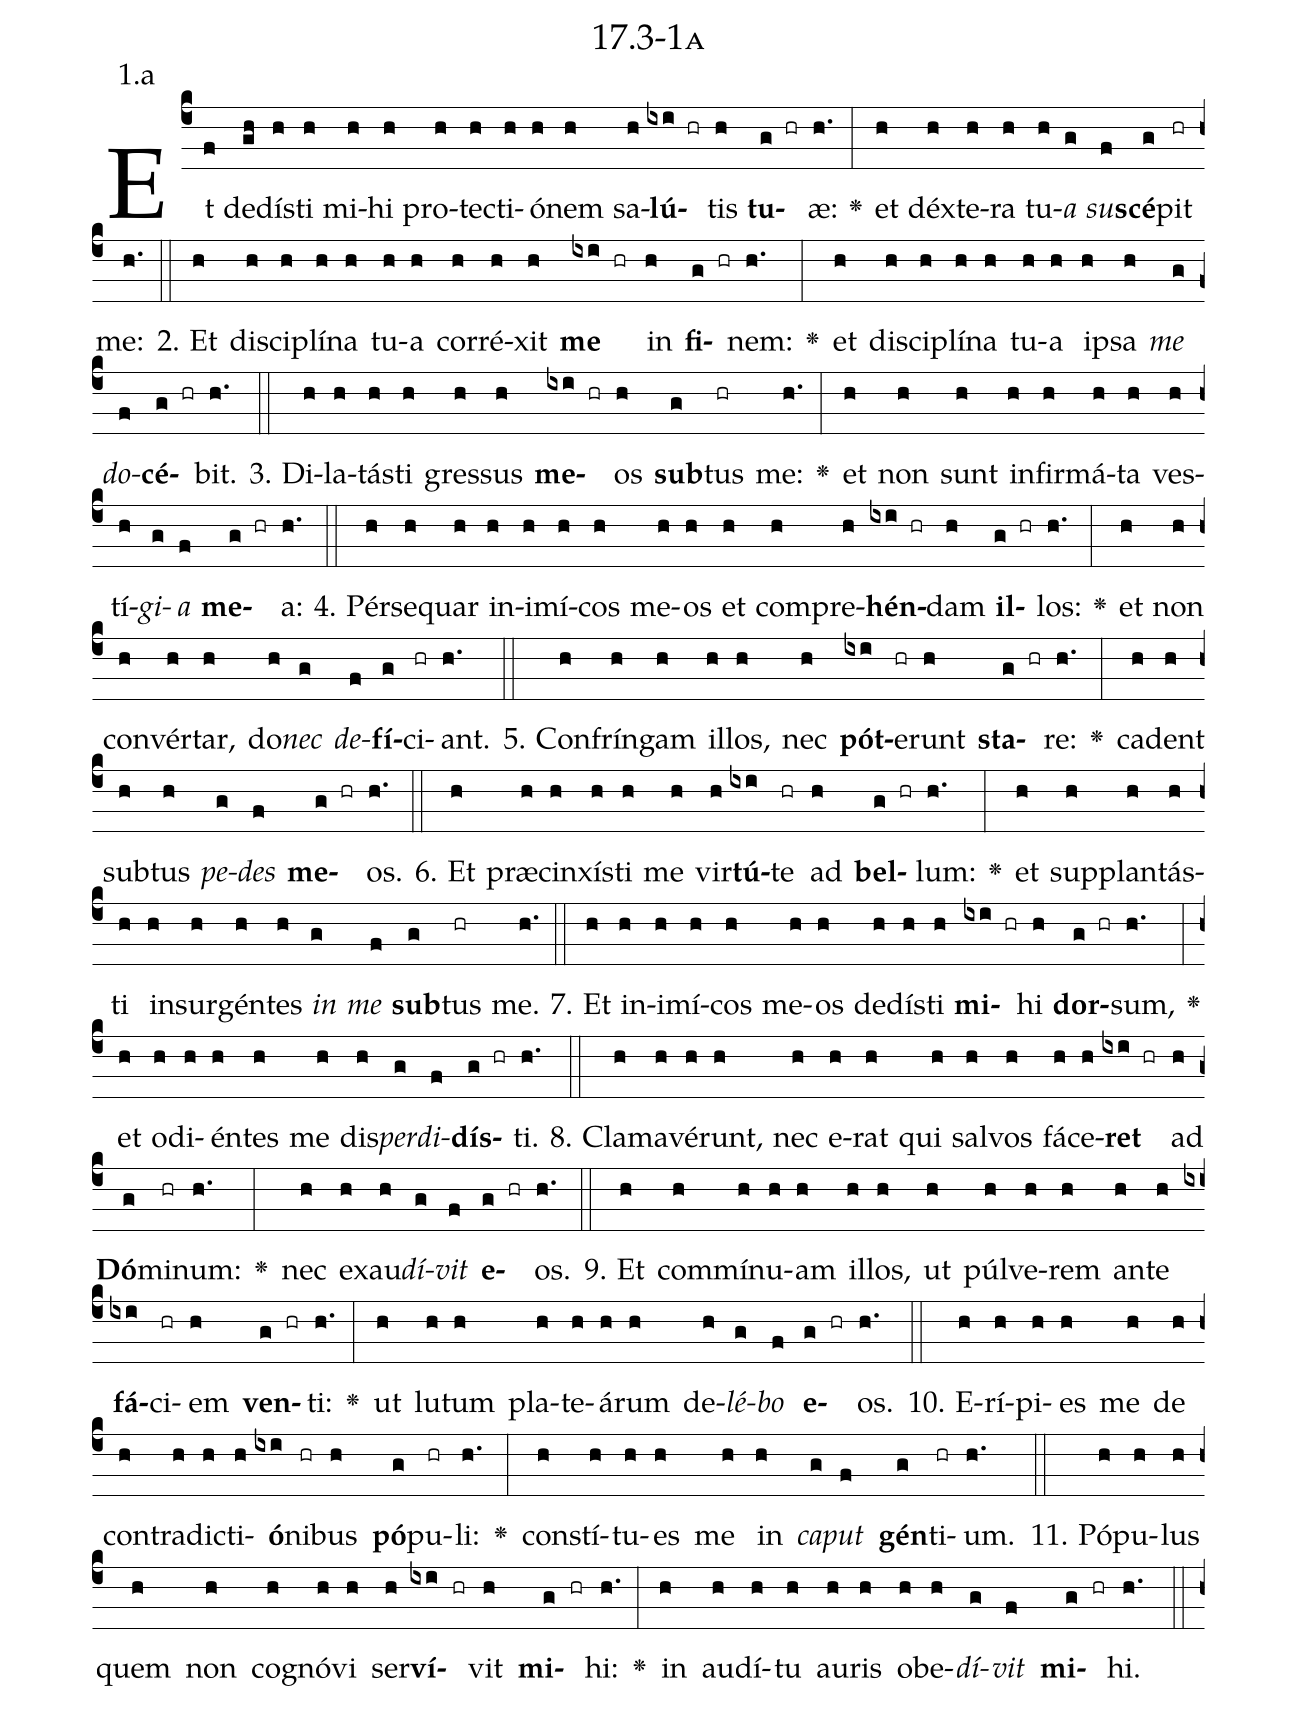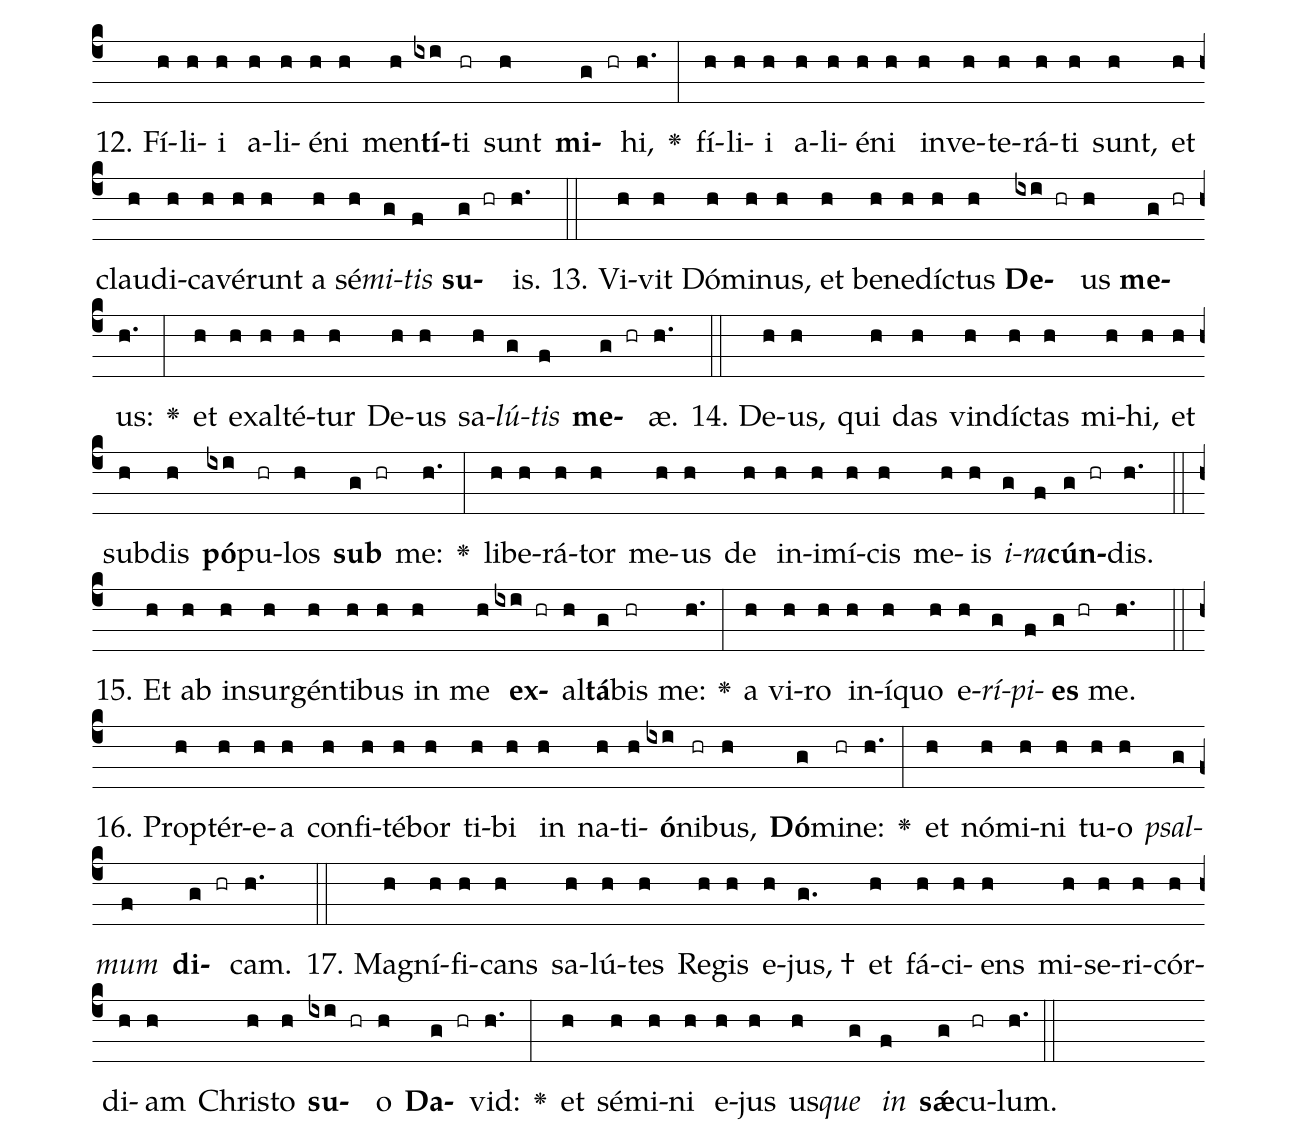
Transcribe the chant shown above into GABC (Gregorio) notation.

name: 17.3-1a;
annotation: 1.a;
%%
(c4)Et(f) de(gh)dís(h)ti(h) mi(h)hi(h) pro(h)tec(h)ti(h)ó(h)nem(h) sa(h)<b>lú</b>(ixi hr)tis(h) <b>tu</b>(g hr)æ:(h.) <v>\greheightstar</v>(:) et(h) déx(h)te(h)ra(h) tu(h)<i>a</i>(g) <i>su</i>(f)<b>scé</b>(g)pit(hr) me:(h.) (::)
2. Et(h) di(h)sci(h)plí(h)na(h) tu(h)a(h) cor(h)ré(h)xit(h) <b>me</b>(ixi hr) in(h) <b>fi</b>(g hr)nem:(h.) <v>\greheightstar</v>(:) et(h) di(h)sci(h)plí(h)na(h) tu(h)a(h) ip(h)sa(h) <i>me</i>(g) <i>do</i>(f)<b>cé</b>(g hr)bit.(h.) (::)
3. Di(h)la(h)tás(h)ti(h) gres(h)sus(h) <b>me</b>(ixi hr)os(h) <b>sub</b>(g)tus(hr) me:(h.) <v>\greheightstar</v>(:) et(h) non(h) sunt(h) in(h)fir(h)má(h)ta(h) ves(h)tí(h)<i>gi</i>(g)<i>a</i>(f) <b>me</b>(g hr)a:(h.) (::)
4. Pér(h)se(h)quar(h) in(h)i(h)mí(h)cos(h) me(h)os(h) et(h) com(h)pre(h)<b>hén</b>(ixi hr)dam(h) <b>il</b>(g hr)los:(h.) <v>\greheightstar</v>(:) et(h) non(h) con(h)vér(h)tar,(h) do(h)<i>nec</i>(g) <i>de</i>(f)<b>fí</b>(g)ci(hr)ant.(h.) (::)
5. Con(h)frín(h)gam(h) il(h)los,(h) nec(h) <b>pót</b>(ixi)e(hr)runt(h) <b>sta</b>(g hr)re:(h.) <v>\greheightstar</v>(:) ca(h)dent(h) sub(h)tus(h) <i>pe</i>(g)<i>des</i>(f) <b>me</b>(g hr)os.(h.) (::)
6. Et(h) præ(h)cin(h)xís(h)ti(h) me(h) vir(h)<b>tú</b>(ixi)te(hr) ad(h) <b>bel</b>(g hr)lum:(h.) <v>\greheightstar</v>(:) et(h) sup(h)plan(h)tás(h)ti(h) in(h)sur(h)gén(h)tes(h) <i>in</i>(g) <i>me</i>(f) <b>sub</b>(g)tus(hr) me.(h.) (::)
7. Et(h) in(h)i(h)mí(h)cos(h) me(h)os(h) de(h)dís(h)ti(h) <b>mi</b>(ixi hr)hi(h) <b>dor</b>(g hr)sum,(h.) <v>\greheightstar</v>(:) et(h) o(h)di(h)én(h)tes(h) me(h) dis(h)<i>per</i>(g)<i>di</i>(f)<b>dís</b>(g hr)ti.(h.) (::)
8. Cla(h)ma(h)vé(h)runt,(h) nec(h) e(h)rat(h) qui(h) sal(h)vos(h) fá(h)ce(h)<b>ret</b>(ixi hr) ad(h) <b>Dó</b>(g)mi(hr)num:(h.) <v>\greheightstar</v>(:) nec(h) ex(h)au(h)<i>dí</i>(g)<i>vit</i>(f) <b>e</b>(g hr)os.(h.) (::)
9. Et(h) com(h)mí(h)nu(h)am(h) il(h)los,(h) ut(h) púl(h)ve(h)rem(h) an(h)te(h) <b>fá</b>(ixi)ci(hr)em(h) <b>ven</b>(g hr)ti:(h.) <v>\greheightstar</v>(:) ut(h) lu(h)tum(h) pla(h)te(h)á(h)rum(h) de(h)<i>lé</i>(g)<i>bo</i>(f) <b>e</b>(g hr)os.(h.) (::)
10. E(h)rí(h)pi(h)es(h) me(h) de(h) con(h)tra(h)dic(h)ti(h)<b>ó</b>(ixi)ni(hr)bus(h) <b>pó</b>(g)pu(hr)li:(h.) <v>\greheightstar</v>(:) con(h)stí(h)tu(h)es(h) me(h) in(h) <i>ca</i>(g)<i>put</i>(f) <b>gén</b>(g)ti(hr)um.(h.) (::)
11. Pó(h)pu(h)lus(h) quem(h) non(h) co(h)gnó(h)vi(h) ser(h)<b>ví</b>(ixi hr)vit(h) <b>mi</b>(g hr)hi:(h.) <v>\greheightstar</v>(:) in(h) au(h)dí(h)tu(h) au(h)ris(h) ob(h)e(h)<i>dí</i>(g)<i>vit</i>(f) <b>mi</b>(g hr)hi.(h.) (::)
12. Fí(h)li(h)i(h) a(h)li(h)é(h)ni(h) men(h)<b>tí</b>(ixi)ti(hr) sunt(h) <b>mi</b>(g hr)hi,(h.) <v>\greheightstar</v>(:) fí(h)li(h)i(h) a(h)li(h)é(h)ni(h) in(h)ve(h)te(h)rá(h)ti(h) sunt,(h) et(h) clau(h)di(h)ca(h)vé(h)runt(h) a(h) sé(h)<i>mi</i>(g)<i>tis</i>(f) <b>su</b>(g hr)is.(h.) (::)
13. Vi(h)vit(h) Dó(h)mi(h)nus,(h) et(h) be(h)ne(h)díc(h)tus(h) <b>De</b>(ixi hr)us(h) <b>me</b>(g hr)us:(h.) <v>\greheightstar</v>(:) et(h) ex(h)al(h)té(h)tur(h) De(h)us(h) sa(h)<i>lú</i>(g)<i>tis</i>(f) <b>me</b>(g hr)æ.(h.) (::)
14. De(h)us,(h) qui(h) das(h) vin(h)díc(h)tas(h) mi(h)hi,(h) et(h) sub(h)dis(h) <b>pó</b>(ixi)pu(hr)los(h) <b>sub</b>(g hr) me:(h.) <v>\greheightstar</v>(:) li(h)be(h)rá(h)tor(h) me(h)us(h) de(h) in(h)i(h)mí(h)cis(h) me(h)is(h) <i>i</i>(g)<i>ra</i>(f)<b>cún</b>(g hr)dis.(h.) (::)
15. Et(h) ab(h) in(h)sur(h)gén(h)ti(h)bus(h) in(h) me(h) <b>ex</b>(ixi hr)al(h)<b>tá</b>(g)bis(hr) me:(h.) <v>\greheightstar</v>(:) a(h) vi(h)ro(h) in(h)í(h)quo(h) e(h)<i>rí</i>(g)<i>pi</i>(f)<b>es</b>(g hr) me.(h.) (::)
16. Prop(h)tér(h)e(h)a(h) con(h)fi(h)té(h)bor(h) ti(h)bi(h) in(h) na(h)ti(h)<b>ó</b>(ixi)ni(hr)bus,(h) <b>Dó</b>(g)mi(hr)ne:(h.) <v>\greheightstar</v>(:) et(h) nó(h)mi(h)ni(h) tu(h)o(h) <i>psal</i>(g)<i>mum</i>(f) <b>di</b>(g hr)cam.(h.) (::)
17. Ma(h)gní(h)fi(h)cans(h) sa(h)lú(h)tes(h) Re(h)gis(h) e(h)jus, †(g.) et(h) fá(h)ci(h)ens(h) mi(h)se(h)ri(h)cór(h)di(h)am(h) Chris(h)to(h) <b>su</b>(ixi hr)o(h) <b>Da</b>(g hr)vid:(h.) <v>\greheightstar</v>(:) et(h) sé(h)mi(h)ni(h) e(h)jus(h) us(h)<i>que</i>(g) <i>in</i>(f) <b>sǽ</b>(g)cu(hr)lum.(h.) (::)
